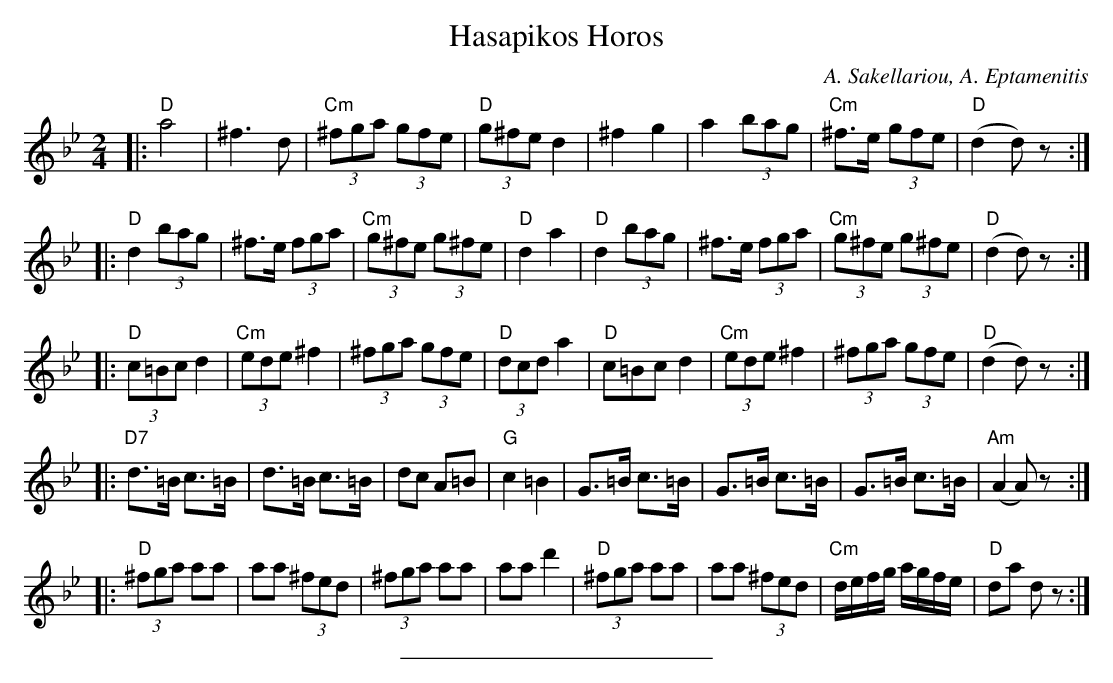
X:1
T: Hasapikos Horos
C: A. Sakellariou, A. Eptamenitis
M: 2/4
K: Gm
L: 1/8
|: "D"a4 | ^f3 d | "Cm"(3^fga (3gfe | "D"(3g^fe d2 | ^f2 g2 | a2 (3bag | "Cm"^f>e (3gfe | "D"(d2 d)z :|
|: "D"d2 (3bag | ^f>e (3fga | "Cm"(3g^fe (3g^fe | "D"d2 a2 | "D"d2 (3bag | ^f>e (3fga | "Cm"(3g^fe (3g^fe | "D"(d2 d)z :|
|: "D"(3c=Bc d2 | "Cm"(3ede ^f2 | (3^fga (3gfe | "D"(3dcd a2 | "D"c=Bc d2 | "Cm"(3ede ^f2 | (3^fga (3gfe | "D"(d2 d)z :|
|: "D7"d>=B c>=B | d>=B c>=B | dc A=B | "G"c2 =B2 | G>=B c>=B | G>=B c>=B | G>=B c>=B | "Am"(A2 A)z :|
|: "D"(3^fga aa | aa (3^fed | (3^fga aa | aa d'2 | "D"(3^fga aa | aa (3^fed | "Cm"d/e/f/g/ a/g/f/e/ | "D"da dz :|
